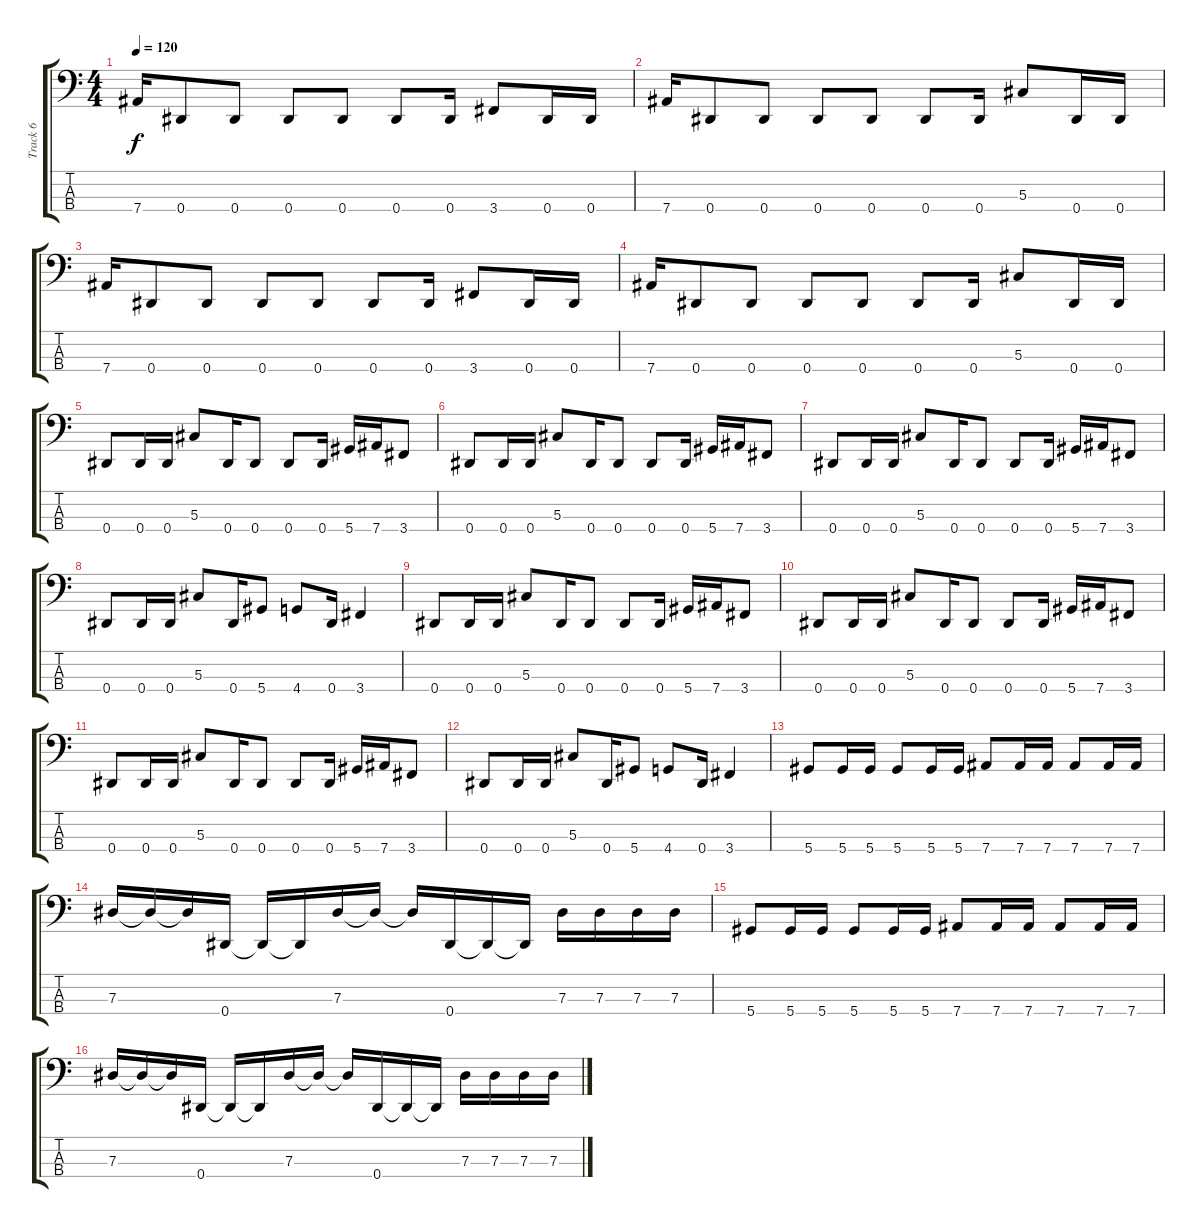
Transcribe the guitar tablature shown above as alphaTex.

\track ("Track 6" "Track 6") {instrument electricbassfinger}
\staff {score tabs}
\tuning (Gb2 Db2 Ab1 Eb1) {hide}
\ts (4 4)
\tempo 120
\clef f4
\ks c
7.4.16{dy f} 0.4.8 0.4.8 0.4.8 0.4.8 0.4.8 0.4.16 3.4.8 0.4.16 0.4.16 |
7.4.16 0.4.8 0.4.8 0.4.8 0.4.8 0.4.8 0.4.16 5.3.8 0.4.16 0.4.16 |
7.4.16 0.4.8 0.4.8 0.4.8 0.4.8 0.4.8 0.4.16 3.4.8 0.4.16 0.4.16 |
7.4.16 0.4.8 0.4.8 0.4.8 0.4.8 0.4.8 0.4.16 5.3.8 0.4.16 0.4.16 |
0.4.8 0.4.16 0.4.16 5.3.8 0.4.16 0.4.8 0.4.8 0.4.16 5.4.16 7.4.16 3.4.8 |
0.4.8 0.4.16 0.4.16 5.3.8 0.4.16 0.4.8 0.4.8 0.4.16 5.4.16 7.4.16 3.4.8 |
0.4.8 0.4.16 0.4.16 5.3.8 0.4.16 0.4.8 0.4.8 0.4.16 5.4.16 7.4.16 3.4.8 |
0.4.8 0.4.16 0.4.16 5.3.8 0.4.16 5.4.8 4.4.8 0.4.16 3.4.4 |
0.4.8 0.4.16 0.4.16 5.3.8 0.4.16 0.4.8 0.4.8 0.4.16 5.4.16 7.4.16 3.4.8 |
0.4.8 0.4.16 0.4.16 5.3.8 0.4.16 0.4.8 0.4.8 0.4.16 5.4.16 7.4.16 3.4.8 |
0.4.8 0.4.16 0.4.16 5.3.8 0.4.16 0.4.8 0.4.8 0.4.16 5.4.16 7.4.16 3.4.8 |
0.4.8 0.4.16 0.4.16 5.3.8 0.4.16 5.4.8 4.4.8 0.4.16 3.4.4 |
5.4.8 5.4.16 5.4.16 5.4.8 5.4.16 5.4.16 7.4.8 7.4.16 7.4.16 7.4.8 7.4.16 7.4.16 |
7.3.16 7.3{t}.16 7.3{t}.16 0.4.16 0.4{t}.16 0.4{t}.16 7.3.16 7.3{t}.16 7.3{t}.16 0.4.16 0.4{t}.16 0.4{t}.16 7.3.16 7.3.16 7.3.16 7.3.16 |
5.4.8 5.4.16 5.4.16 5.4.8 5.4.16 5.4.16 7.4.8 7.4.16 7.4.16 7.4.8 7.4.16 7.4.16 |
7.3.16 7.3{t}.16 7.3{t}.16 0.4.16 0.4{t}.16 0.4{t}.16 7.3.16 7.3{t}.16 7.3{t}.16 0.4.16 0.4{t}.16 0.4{t}.16 7.3.16 7.3.16 7.3.16 7.3.16
